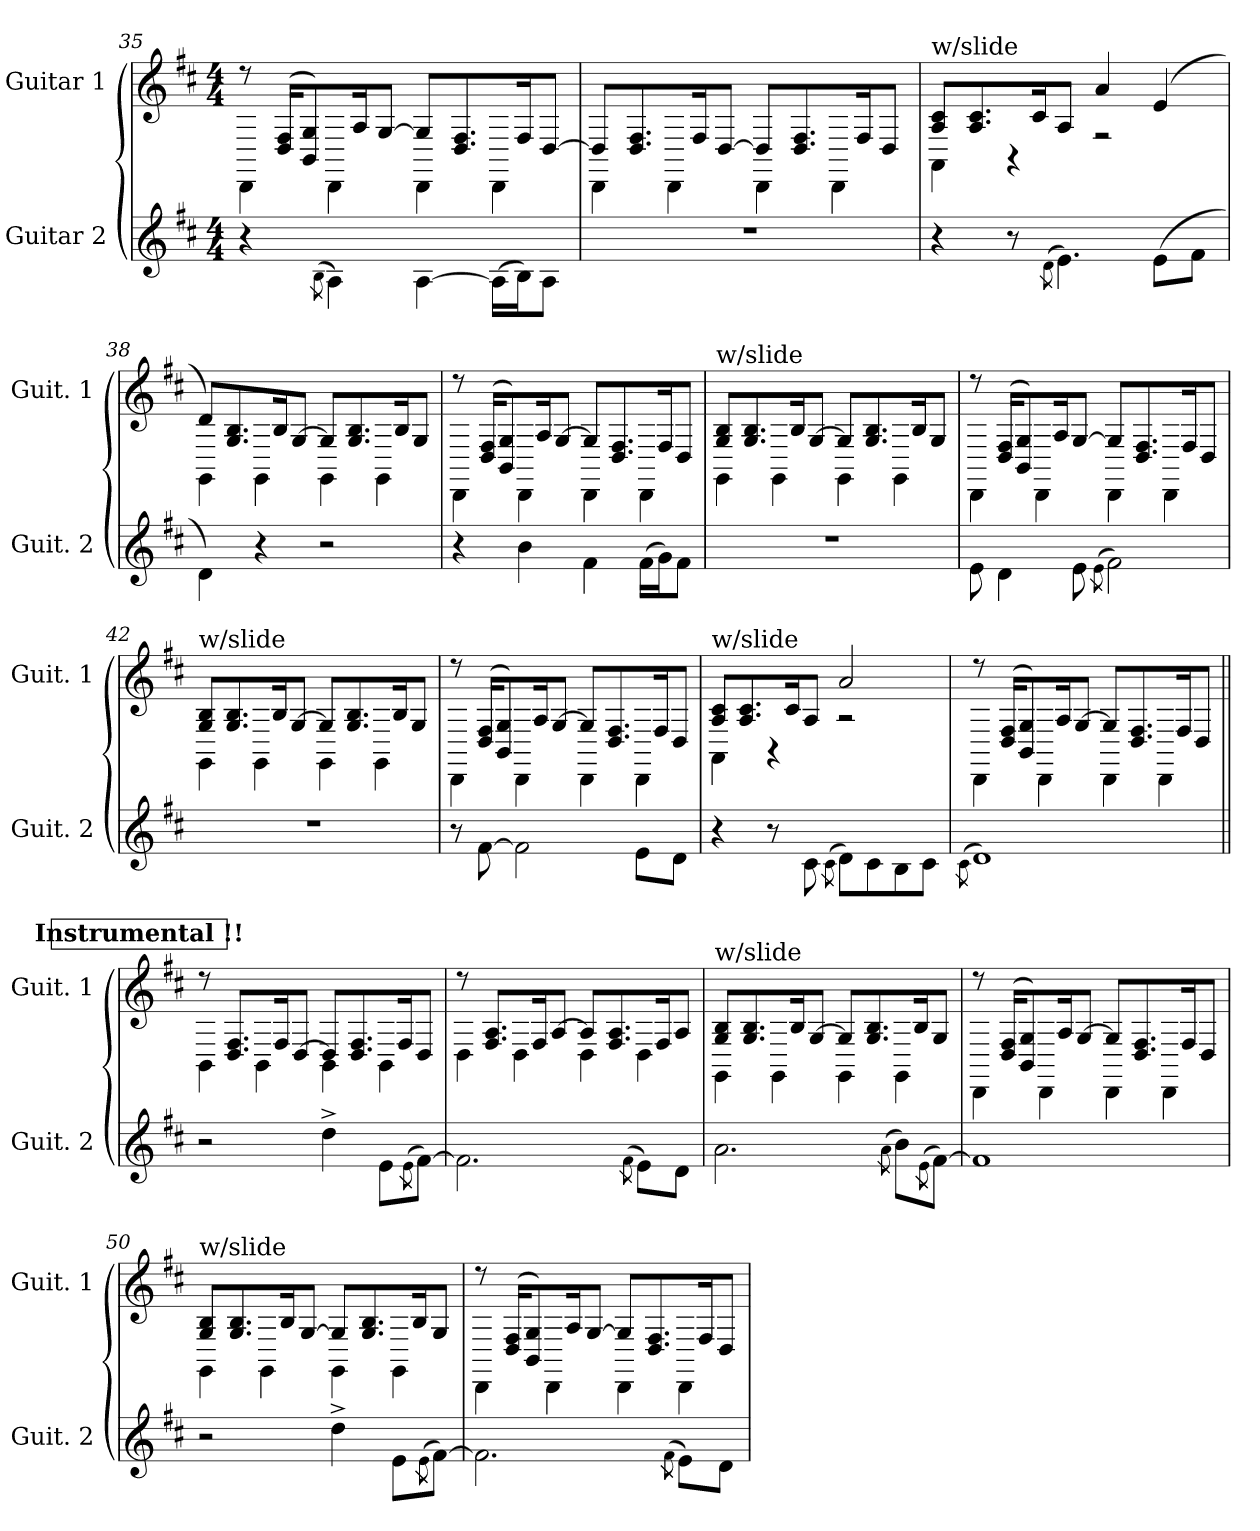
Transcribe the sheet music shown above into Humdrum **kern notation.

**kern	**kern
*part2	*part1
*staff2	*staff1
*I"Guitar 2	*I"Guitar 1
*I'Guit. 2	*I'Guit. 1
*	*
*k[f#c#]	*k[f#c#]
*M4/4	*M4/4
=35	=35
*	*^
4r	8r	4DD\
.	(>16D/ 16F#/KL	.
.	8BB/ 8G/)	.
(>8qB\	.	.
4A\)	.	4DD\
.	16A/K	.
.	[8G/J	.
[4A\	8G/L]	4DD\
.	8.D/ 8.F#/	.
(>16A\LL]	.	4DD\
16B\J)	16F#/K	.
8A\J	[8D/J	.
!!LO:LB:g=z	!!
=36	=36	=36
1r	8D/L]	4DD\
.	8.D/ 8.F#/	.
.	.	4DD\
.	16F#/K	.
.	[8D/J	.
.	8D/L]	4DD\
.	8.D/ 8.F#/	.
.	.	4DD\
.	16F#/K	.
.	8D/J	.
=37	=37	=37
!	!LO:TX:a:t=w/slide	!
4r	8A/ 8c#/L	4AA\
.	8.A/ 8.c#/	.
8r	.	4r
.	16c#/K	.
(>8qd\	.	.
4.e\)	8A/J	.
.	4a/	2r
(>8e\L	(>4e/	.
8f#\J	.	.
=38	=38	=38
4d\)	8d/L)	4GG\
.	8.G/ 8.B/	.
4r	.	4GG\
.	16B/K	.
.	[8G/J	.
2r	8G/L]	4GG\
.	8.G/ 8.B/	.
.	.	4GG\
.	16B/K	.
.	8G/J	.
=39	=39	=39
4r	8r	4DD\
.	(>16D/ 16F#/KL	.
.	8BB/ 8G/)	.
4b\	.	4DD\
.	16A/K	.
.	[8G/J	.
4f#\	8G/L]	4DD\
.	8.D/ 8.F#/	.
(>16f#\LL	.	4DD\
16g\J)	16F#/K	.
8f#\J	8D/J	.
!!LO:LB:g=z	!!
=40	=40	=40
!	!LO:TX:a:t=w/slide	!
1r	8G/ 8B/L	4GG\
.	8.G/ 8.B/	.
.	.	4GG\
.	16B/K	.
.	[8G/J	.
.	8G/L]	4GG\
.	8.G/ 8.B/	.
.	.	4GG\
.	16B/K	.
.	8G/J	.
=41	=41	=41
8e\	8r	4DD\
4d\	(>16D/ 16F#/KL	.
.	8BB/ 8G/)	.
.	.	4DD\
.	16A/K	.
8e\	[8G/J	.
(>8qe\	.	.
2f#\)	8G/L]	4DD\
.	8.D/ 8.F#/	.
.	.	4DD\
.	16F#/K	.
.	8D/J	.
=42	=42	=42
!	!LO:TX:a:t=w/slide	!
1r	8G/ 8B/L	4GG\
.	8.G/ 8.B/	.
.	.	4GG\
.	16B/K	.
.	[8G/J	.
.	8G/L]	4GG\
.	8.G/ 8.B/	.
.	.	4GG\
.	16B/K	.
.	8G/J	.
=43	=43	=43
8r	8r	4DD\
[8f#\	(>16D/ 16F#/KL	.
.	8BB/ 8G/)	.
2f#\]	.	4DD\
.	16A/K	.
.	[8G/J	.
.	8G/L]	4DD\
.	8.D/ 8.F#/	.
8e\L	.	4DD\
.	16F#/K	.
8d\J	8D/J	.
!!LO:LB:g=z	!!
=44	=44	=44
!	!LO:TX:a:t=w/slide	!
4r	8A/ 8c#/L	4AA\
.	8.A/ 8.c#/	.
8r	.	4r
.	16c#/K	.
8c#\	8A/J	.
(>8qc#\	.	.
8d\L)	2a/	2r
8c#\	.	.
8B\	.	.
8c#\J	.	.
=45	=45	=45
(>8qc#\	.	.
1d)	8r	4DD\
.	(>16D/ 16F#/KL	.
.	8BB/ 8G/)	.
.	.	4DD\
.	16A/K	.
.	[8G/J	.
.	8G/L]	4DD\
.	8.D/ 8.F#/	.
.	.	4DD\
.	16F#/K	.
.	8D/J	.
!!LO:REH:place=s1:a:B:fs=14:t=Instrumental	!!
=46||	=46||	=46||
2r	8r	4BB\
.	8.D/ 8.F#/L	.
.	.	4BB\
.	16F#/K	.
.	[8D/J	.
4dd^\	8D/L]	4BB\
.	8.D/ 8.F#/	.
8e\L	.	4BB\
.	16F#/K	.
(>8qe\	.	.
[8f#\J)	8D/J	.
!!LO:PB:g=z	!!
=47	=47	=47
2.f#\]	8r	4D\
.	8.F#/ 8.A/L	.
.	.	4D\
.	16F#/K	.
.	[8A/J	.
.	8A/L]	4D\
.	8.F#/ 8.A/	.
(>8qf#\	.	.
8e\L)	.	4D\
.	16F#/K	.
8d\J	8A/J	.
=48	=48	=48
!	!LO:TX:a:t=w/slide	!
2.a\	8G/ 8B/L	4GG\
.	8.G/ 8.B/	.
.	.	4GG\
.	16B/K	.
.	[8G/J	.
.	8G/L]	4GG\
.	8.G/ 8.B/	.
(>8qa\	.	.
8b\L)	.	4GG\
.	16B/K	.
(>8qe\	.	.
[8f#\J)	8G/J	.
=49	=49	=49
1f#]	8r	4DD\
.	(>16D/ 16F#/KL	.
.	8BB/ 8G/)	.
.	.	4DD\
.	16A/K	.
.	[8G/J	.
.	8G/L]	4DD\
.	8.D/ 8.F#/	.
.	.	4DD\
.	16F#/K	.
.	8D/J	.
!!LO:LB:g=z	!!
=50	=50	=50
!	!LO:TX:a:t=w/slide	!
2r	8G/ 8B/L	4GG\
.	8.G/ 8.B/	.
.	.	4GG\
.	16B/K	.
.	[8G/J	.
4dd^\	8G/L]	4GG\
.	8.G/ 8.B/	.
8e\L	.	4GG\
.	16B/K	.
(>8qe\	.	.
[8f#\J)	8G/J	.
=51	=51	=51
2.f#\]	8r	4DD\
.	(>16D/ 16F#/KL	.
.	8BB/ 8G/)	.
.	.	4DD\
.	16A/K	.
.	[8G/J	.
.	8G/L]	4DD\
.	8.D/ 8.F#/	.
(>8qf#\	.	.
8e\L)	.	4DD\
.	16F#/K	.
8d\J	8D/J	.
*	*v	*v
=	=
*-	*-
